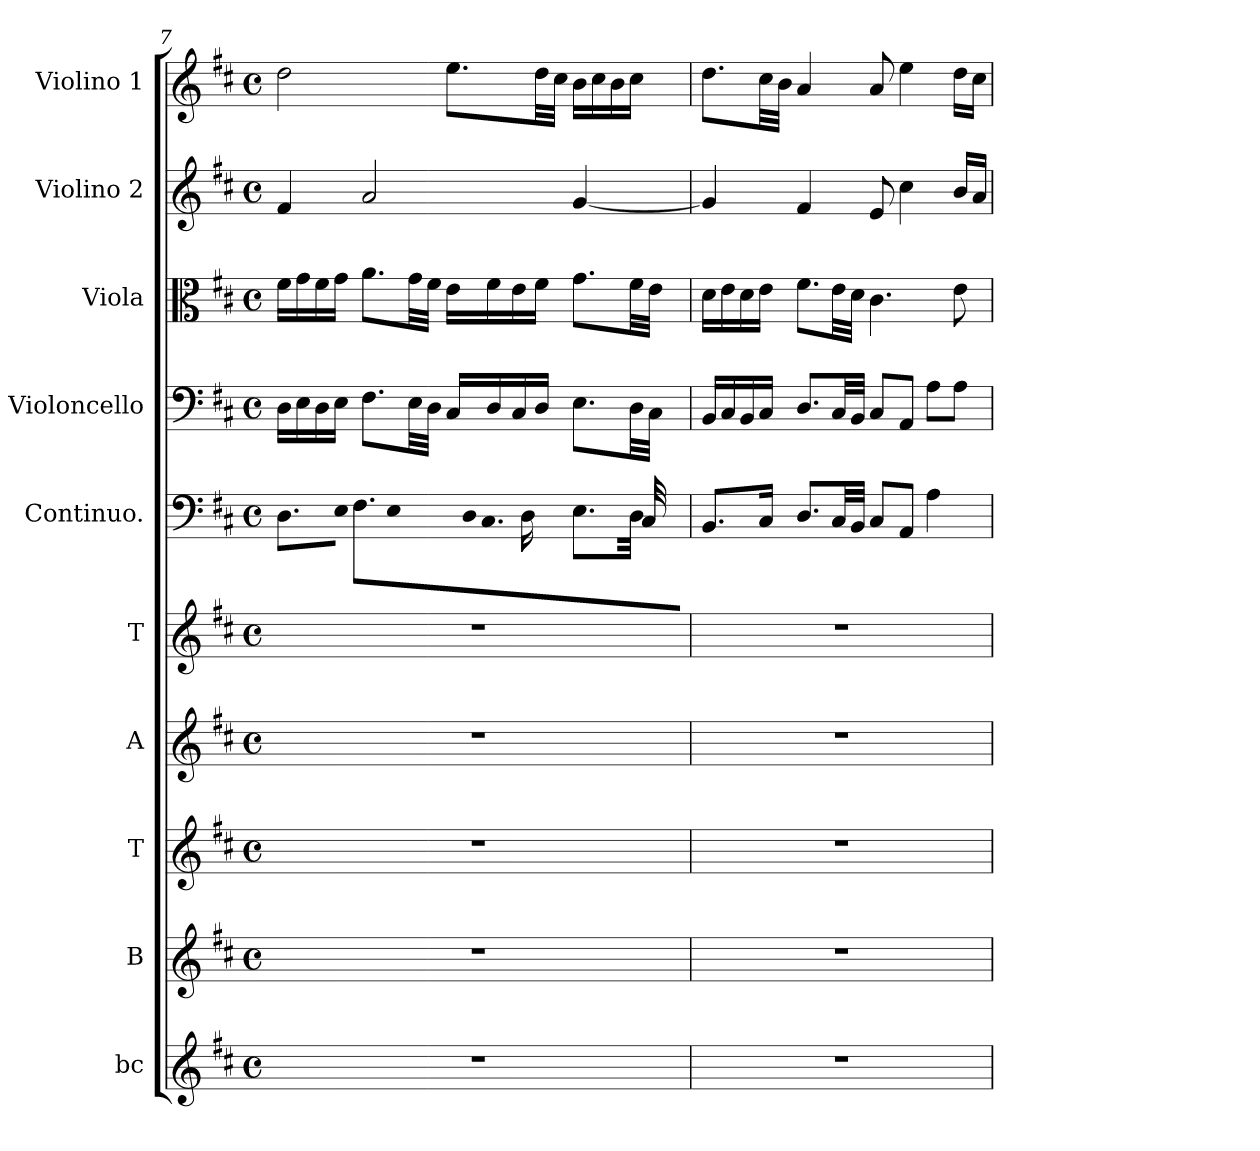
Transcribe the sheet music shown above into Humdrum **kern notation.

**kern	**kern	**kern	**kern	**kern	**kern	**kern	**kern	**kern	**kern
*part10	*part9	*part8	*part7	*part6	*part5	*part4	*part3	*part2	*part1
*staff10	*staff9	*staff8	*staff7	*staff6	*staff5	*staff4	*staff3	*staff2	*staff1
*I"bc	*I"B	*I"T	*I"A	*I"T	*I"Continuo.	*I"Violoncello	*I"Viola	*I"Violino 2	*I"Violino 1
*I'bc	*I'B	*I'T	*I'A	*	*I'C	*I'vlc	*I'vla	*I'vl2	*I'vl1
*clefG2	*clefG2	*clefG2	*clefG2	*clefG2	*clefF4	*clefF4	*clefC3	*clefG2	*clefG2
*k[f#c#]	*k[f#c#]	*k[f#c#]	*k[f#c#]	*k[f#c#]	*k[f#c#]	*k[f#c#]	*k[f#c#]	*k[f#c#]	*k[f#c#]
*D:	*D:	*D:	*D:	*D:	*D:	*D:	*D:	*D:	*D:
*M4/4	*M4/4	*M4/4	*M4/4	*M4/4	*M4/4	*M4/4	*M4/4	*M4/4	*M4/4
*met(c)	*met(c)	*met(c)	*met(c)	*met(c)	*met(c)	*met(c)	*met(c)	*met(c)	*met(c)
=7	=7	=7	=7	=7	=7	=7	=7	=7	=7
*	*	*	*	*	*^	*	*	*	*
*	*	*	*	*	*	*^	*	*	*	*
1r	1r	1r	1r	1r	8.D\L	4096%2645ryy	2...ryy	16D\LL	16f#\LL	4f#/	2dd\
.	.	.	.	.	.	.	.	16E\	16g\	.	.
.	.	.	.	.	.	.	.	16D\	16f#\	.	.
*	*	*	*	*	*Xtuplet	*	*	*	*	*	*
!	!	!	!	!	!LO:N:vis=16	!	!	!	!	!	!
.	.	.	.	.	4096%171E\Jk	.	.	16E\JJ	16g\JJ	.	.
.	.	.	.	.	12.F#\L	.	.	.	.	.	.
.	.	.	.	.	.	.	.	8.F#\L	8.a\L	2a/	.
!	!	!	!	!	!LO:N:vis=32	!	!	!	!	!	!
.	.	.	.	.	4096%57E\kk	.	.	.	.	.	.
!	!	!	!	!	!LO:N:vis=32	!	!	!	!	!	!
.	.	.	.	.	128..ryy	.	.	.	.	.	.
!	!	!	!	!	!LO:N:vis=32	!	!	!	!	!	!
.	.	.	.	.	4096%57D\Jkk	.	.	.	.	.	.
.	.	.	.	.	256ryy	.	.	.	.	.	.
.	.	.	.	.	2048.ryy	.	.	.	.	.	.
!	!	!	!	!	!LO:N:vis=8.	!	!	!	!	!	!
.	.	.	.	.	512%19C#/	.	.	.	.	.	.
.	.	.	.	.	32ryy	.	.	32E\LL	32g\LL	.	.
.	.	.	.	.	2ryy	.	.	32D\JJJ	32f#\JJJ	.	.
.	.	.	.	.	.	.	.	16C#/LL	16e\LL	.	8.ee\L
.	.	.	.	.	.	.	.	16D/	16f#\	.	.
.	.	.	.	.	.	.	.	16C#/	16e\	.	.
.	.	.	.	.	.	16D\	.	.	.	.	.
.	.	.	.	.	.	.	.	16D/JJ	16f#\JJ	.	32dd\LL
.	.	.	.	.	.	32ryy	.	.	.	.	.
.	.	.	.	.	.	.	.	.	.	.	32cc#\JJJ
.	.	.	.	.	.	128ryy	.	.	.	.	.
.	.	.	.	.	.	512ryy	.	.	.	.	.
.	.	.	.	.	.	2048.ryy	.	.	.	.	.
.	.	.	.	.	.	8.E\L	.	8.E\L	8.g\L	[<4g/	16b\LL
.	.	.	.	.	.	.	.	.	.	.	16cc#\
.	.	.	.	.	.	.	.	.	.	.	16b\
.	.	.	.	.	.	32D\Jkk	32C#/	32D\LL	32f#\LL	.	16cc#\JJ
.	.	.	.	.	32ryy	32ryy	32ryy	32C#\JJJ	32e\JJJ	.	.
*	*	*	*	*	*v	*v	*v	*	*	*	*
=8	=8	=8	=8	=8	=8	=8	=8	=8	=8
1r	1r	1r	1r	1r	8.BB</L	16BB/LL	16d\LL	4g/]	8.dd\L
.	.	.	.	.	.	16C#/	16e\	.	.
.	.	.	.	.	.	16BB/	16d\	.	.
.	.	.	.	.	16C#/Jk	16C#/JJ	16e\JJ	.	32cc#\LL
.	.	.	.	.	.	.	.	.	32b\JJJ
.	.	.	.	.	8.D/L	8.D/L	8.f#\L	4f#/	4a/
.	.	.	.	.	32C#/LL	32C#/LL	32e\LL	.	.
.	.	.	.	.	32BB</JJJ	32BB/JJJ	32d\JJJ	.	.
.	.	.	.	.	8C#/L	8C#/L	4.c#\	8e/	8a/
.	.	.	.	.	8AA/J	8AA/J	.	4cc#\	4ee\
.	.	.	.	.	4A\	8A\L	.	.	.
.	.	.	.	.	.	8A\J	8e\	16b/LL	16dd\LL
.	.	.	.	.	.	.	.	16a/JJ	16cc#\JJ
=	=	=	=	=	=	=	=	=	=
*-	*-	*-	*-	*-	*-	*-	*-	*-	*-
